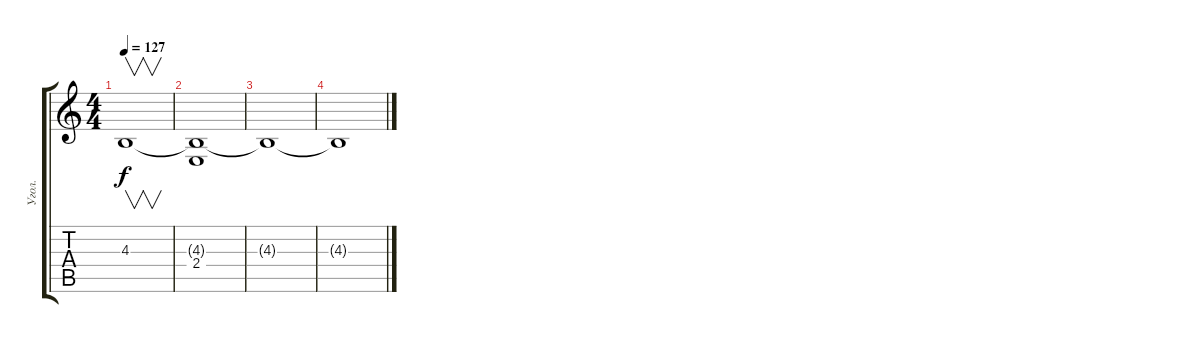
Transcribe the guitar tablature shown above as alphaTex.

\track ("Угол." "Угол.") {instrument lead6voice}
\staff {score tabs}
\tuning (E4 B3 G3 D3 A2 E2) {hide}
\ts (4 4)
\tempo 127
\clef g2
\ks c
4.3{t}.1{v dy f} |
(4.3{t} 2.4{t}).1 |
4.3{t}.1 |
4.3{t}.1
